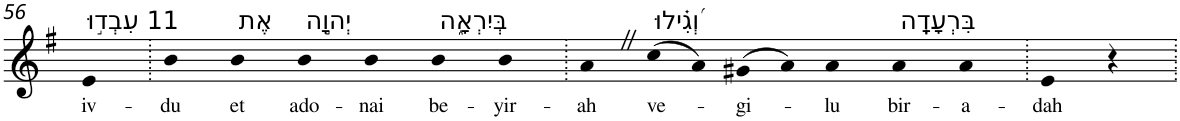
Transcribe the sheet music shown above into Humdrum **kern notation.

**kern	**text
*part1	*part1
*staff1	*staff1
*I"Piano	*
*I'Pno	*
!!LO:PB:g=z
*clefG2	*
*k[f#]	*
*G:	*
=56	=56
!LO:TX:a:t=11 עִבְד֣וּ	!
!	!LO:LY:b
4e	iv-
=57.	=57.
!	!LO:LY:b
4b	-du
!LO:TX:a:t=אֶת	!
!	!LO:LY:b
4b	et
!LO:TX:a:t=יְהוָ֣ה	!
!	!LO:LY:b
4b	ado-
!	!LO:LY:b
4b	-nai
!LO:TX:a:t=בְּיִרְאָ֑ה	!
!	!LO:LY:b
4b	be-
!	!LO:LY:b
4b	-yir-
=58.	=58.
!	!LO:LY:b
4aZ	-ah
!LO:TX:a:t=וְ֝גִ֗ילוּ	!
!	!LO:LY:b
(>8cc	ve-
8a)	.
!	!LO:LY:b
(>8g#X	-gi-
8a)	.
!	!LO:LY:b
4a	-lu
!LO:TX:a:t=בִּרְעָדָֽה	!
!	!LO:LY:b
4a	bir-
!	!LO:LY:b
4a	-a-
=59.	=59.
!	!LO:LY:b
4e	-dah
4r	.
=.	=.
*-	*-
